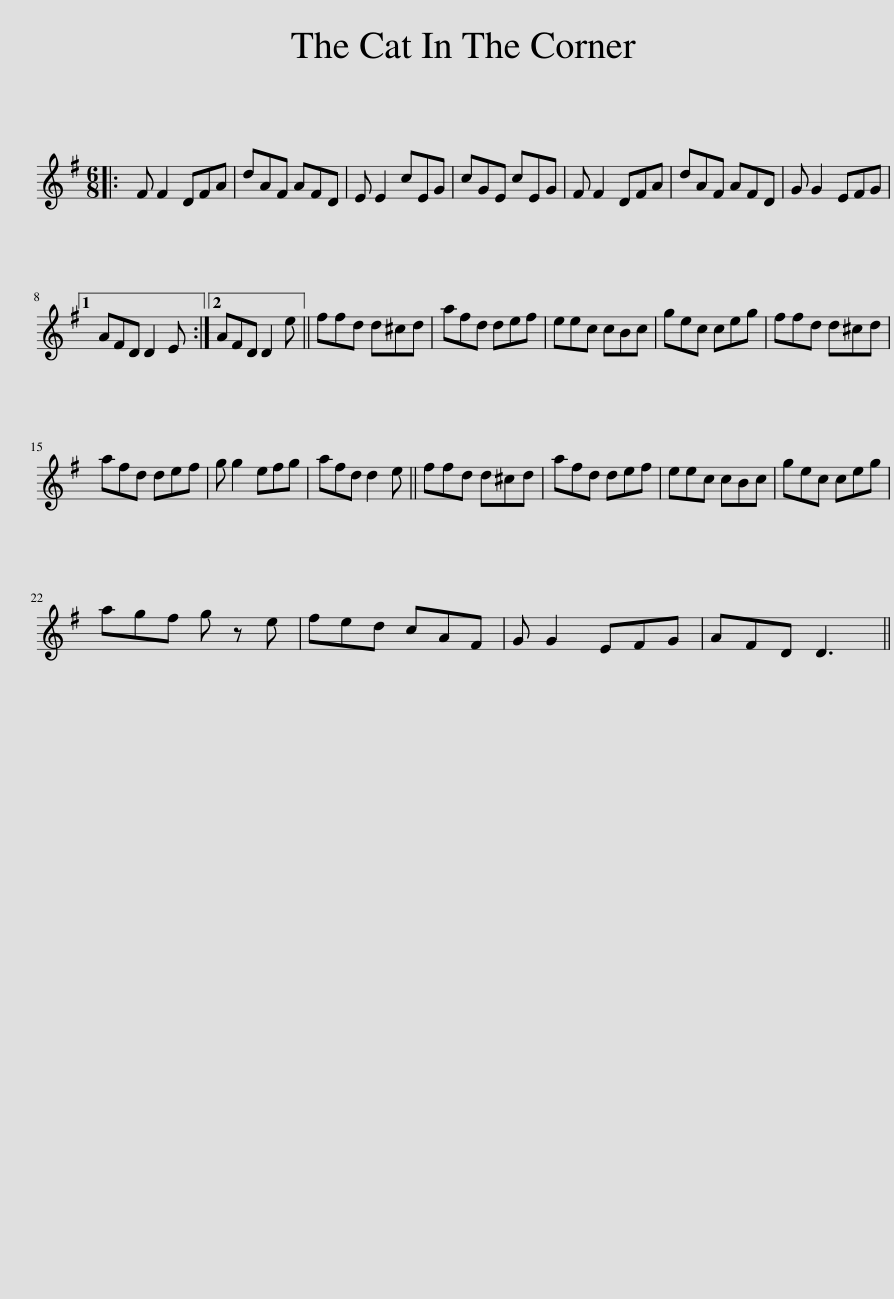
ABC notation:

X:1
L:1/8
M:6/8
I:linebreak $
K:G
V:1 treble
V:1
|: F F2 DFA | dAF AFD | E E2 cEG | cGE cEG | F F2 DFA | %5
 dAF AFD | G G2 EFG |1$ AFD D2 E :|2 AFD D2 e || ffd d^cd | %10
 afd def | eec cBc | gec ceg | ffd d^cd |$ afd def | %15
 g g2 efg | afd d2 e || ffd d^cd | afd def | eec cBc | %20
 gec ceg |$ agf g z e | fed cAF | G G2 EFG | AFD D3 || %25
